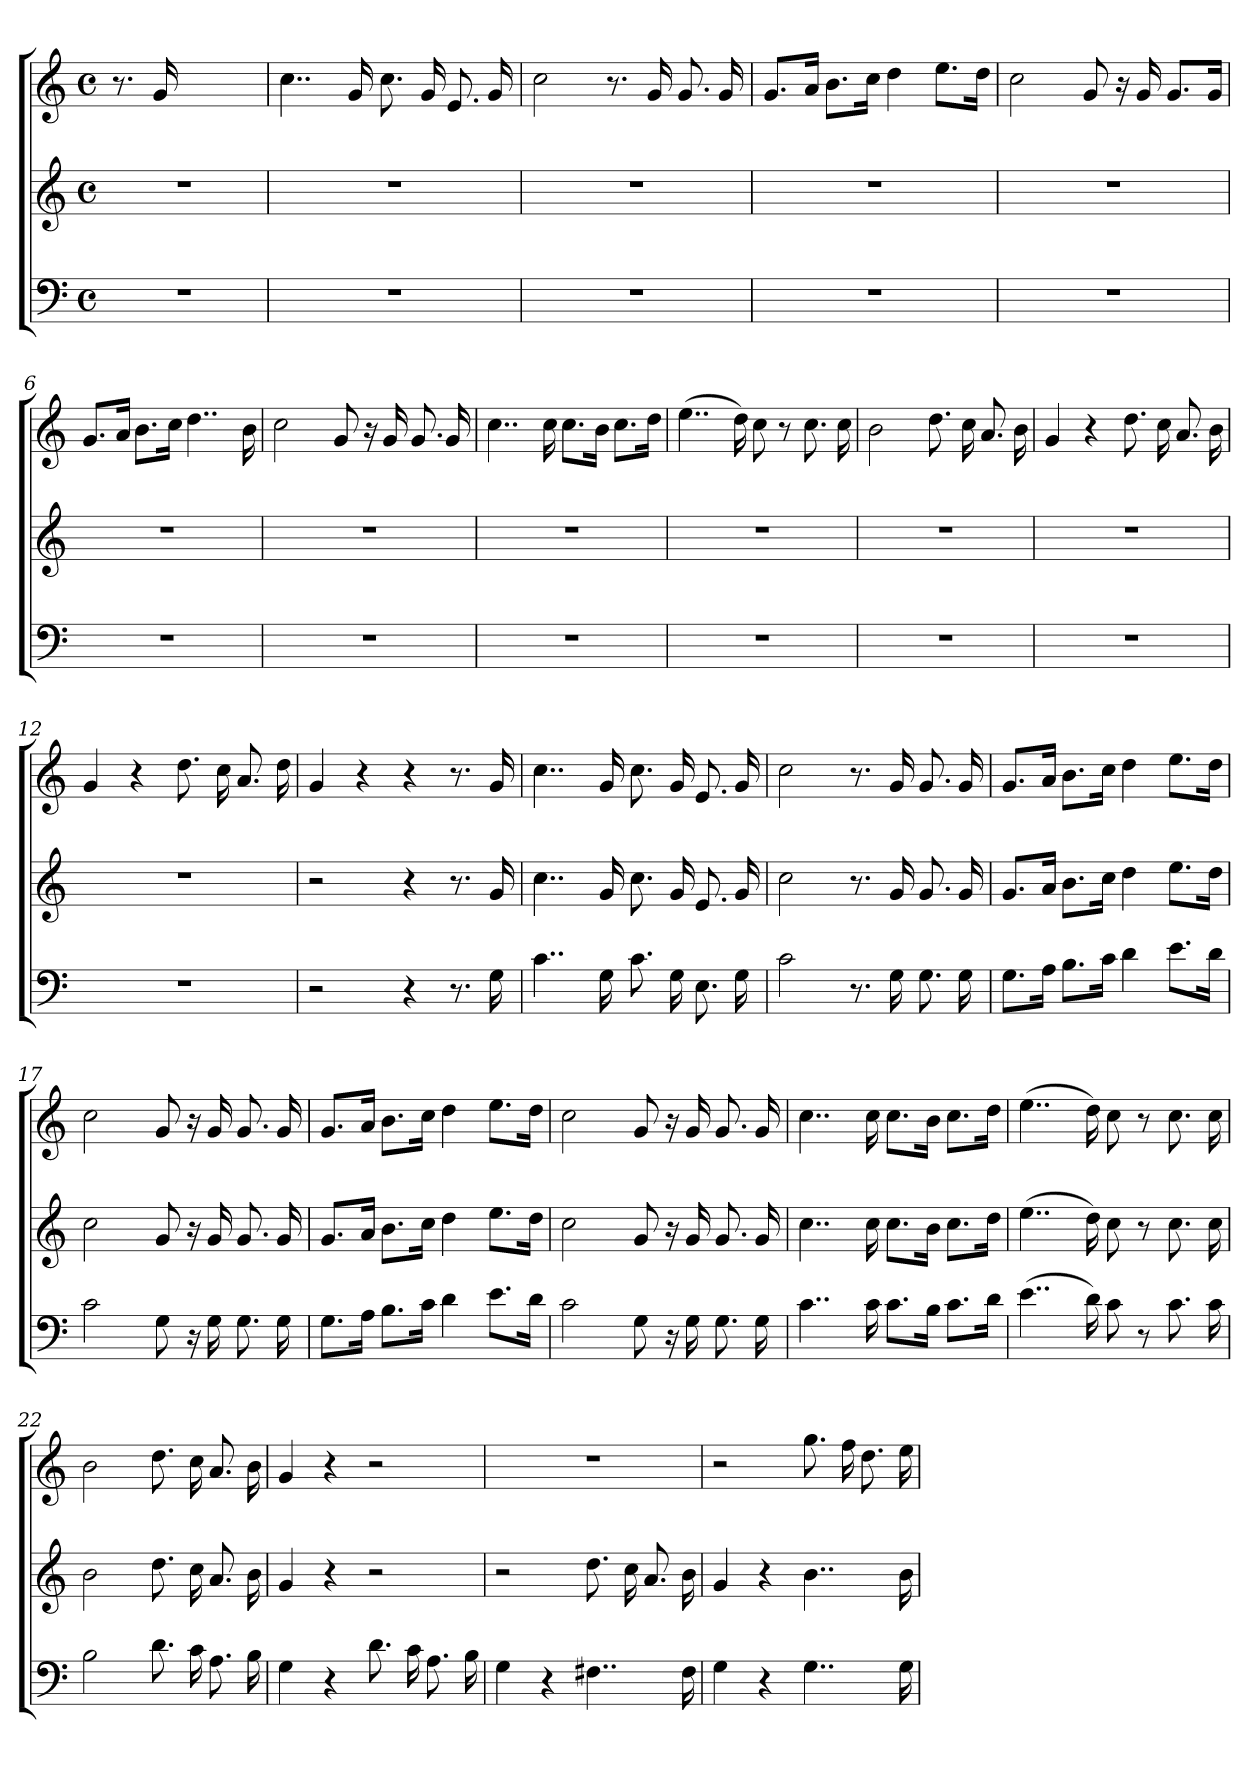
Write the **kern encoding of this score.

**kern	**kern	**kern	**dynam
*part2	*part2	*part1	*part1
*staff3	*staff2	*staff1	*staff1
*clefF4	*clefG2	*clefG2	*
*M4/4	*M4/4	*M4/4	*
*met(c)	*met(c)	*met(c)	*
=1	=1	=1	=1
1r	1r	8.r	Allegro
.	.	16g	.
.	.	2.ryy	.
=2	=2	=2	=2
1r	1r	4..cc	.
.	.	16g	.
.	.	8.cc	.
.	.	16g	.
.	.	8.e	.
.	.	16g	.
=3	=3	=3	=3
1r	1r	2cc	.
.	.	8.r	.
.	.	16g	.
.	.	8.g	.
.	.	16g	.
=4	=4	=4	=4
1r	1r	8.gL	.
.	.	16aJk	.
.	.	8.bL	.
.	.	16ccJk	.
.	.	4dd	.
.	.	8.eeL	.
.	.	16ddJk	.
=5	=5	=5	=5
1r	1r	2cc	.
.	.	8g	.
.	.	16r	.
.	.	16g	.
.	.	8.gL	.
.	.	16gJk	.
!!LO:LB:g=z
=6	=6	=6	=6
1r	1r	8.gL	.
.	.	16aJk	.
.	.	8.bL	.
.	.	16ccJk	.
.	.	4..dd	.
.	.	16b	.
=7	=7	=7	=7
1r	1r	2cc	.
.	.	8g	.
.	.	16r	.
.	.	16g	.
.	.	8.g	.
.	.	16g	.
=8	=8	=8	=8
1r	1r	4..cc	.
.	.	16cc	.
.	.	(8.ccL	.
.	.	16bJk	.
.	.	8.ccL	.
.	.	16ddJk	.
=9	=9	=9	=9
1r	1r	(4..ee	.
.	.	16dd)	.
.	.	8cc	.
.	.	8r	.
.	.	8.cc	.
.	.	16cc	.
!!LO:LB:g=z
=10	=10	=10	=10
1r	1r	2b	.
.	.	8.dd	.
.	.	16cc	.
.	.	8.a	.
.	.	16b	.
=11	=11	=11	=11
1r	1r	4g	.
.	.	4r	.
.	.	8.dd	.
.	.	16cc	.
.	.	8.a	.
.	.	16b	.
=12	=12	=12	=12
1r	1r	4g	.
.	.	4r	.
.	.	8.dd	.
.	.	16cc	.
.	.	8.a	.
.	.	16dd	.
=13	=13	=13	=13
2r	2r	4g	.
.	.	4r	.
4r	4r	4r	.
8.r	8.r	8.r	.
16G	16g	16g	.
=14	=14	=14	=14
4..c	4..cc	4..cc	.
16G	16g	16g	.
8.c	8.cc	8.cc	.
16G	16g	16g	.
8.E	8.e	8.e	.
16G	16g	16g	.
!!LO:LB:g=z
=15	=15	=15	=15
2c	2cc	2cc	.
8.r	8.r	8.r	.
16G	16g	16g	.
8.G	8.g	8.g	.
16G	16g	16g	.
=16	=16	=16	=16
8.GL	8.gL	8.gL	.
16AJk	16aJk	16aJk	.
8.BL	8.bL	8.bL	.
16cJk	16ccJk	16ccJk	.
4d	4dd	4dd	.
8.eL	8.eeL	8.eeL	.
16dJk	16ddJk	16ddJk	.
=17	=17	=17	=17
2c	2cc	2cc	.
8G	8g	8g	.
16r	16r	16r	.
16G	16g	16g	.
8.G	8.g	8.g	.
16G	16g	16g	.
=18	=18	=18	=18
8.GL	8.gL	8.gL	.
16AJk	16aJk	16aJk	.
8.BL	8.bL	8.bL	.
16cJk	16ccJk	16ccJk	.
4d	4dd	4dd	.
8.eL	8.eeL	8.eeL	.
16dJk	16ddJk	16ddJk	.
!!LO:LB:g=z
=19	=19	=19	=19
2c	2cc	2cc	.
8G	8g	8g	.
16r	16r	16r	.
16G	16g	16g	.
8.G	8.g	8.g	.
16G	16g	16g	.
=20	=20	=20	=20
4..c	4..cc	4..cc	.
16c	16cc	16cc	.
(8.cL	(8.ccL	(8.ccL	.
16BJk	16bJk	16bJk	.
8.cL	8.ccL	8.ccL	.
16dJk	16ddJk	16ddJk	.
=21	=21	=21	=21
(4..e	(4..ee	(4..ee	.
16d)	16dd)	16dd)	.
8c	8cc	8cc	.
8r	8r	8r	.
8.c	8.cc	8.cc	.
16c	16cc	16cc	.
=22	=22	=22	=22
2B	2b	2b	.
8.d	8.dd	8.dd	.
16c	16cc	16cc	.
8.A	8.a	8.a	.
16B	16b	16b	.
!!LO:PB:g=z
=23	=23	=23	=23
4G	4g	4g	.
4r	4r	4r	.
8.d	2r	2r	.
16c	.	.	.
8.A	.	.	.
16B	.	.	.
=24	=24	=24	=24
4G	2r	1r	.
4r	.	.	.
4..F#X	8.dd	.	.
.	16cc	.	.
.	8.a	.	.
16F#	16b	.	.
=25	=25	=25	=25
4G	4g	2r	.
4r	4r	.	.
4..G	4..b	8.gg	.
.	.	16ff	.
.	.	8.dd	.
16G	16b	16ee	.
=	=	=	=
*-	*-	*-	*-
